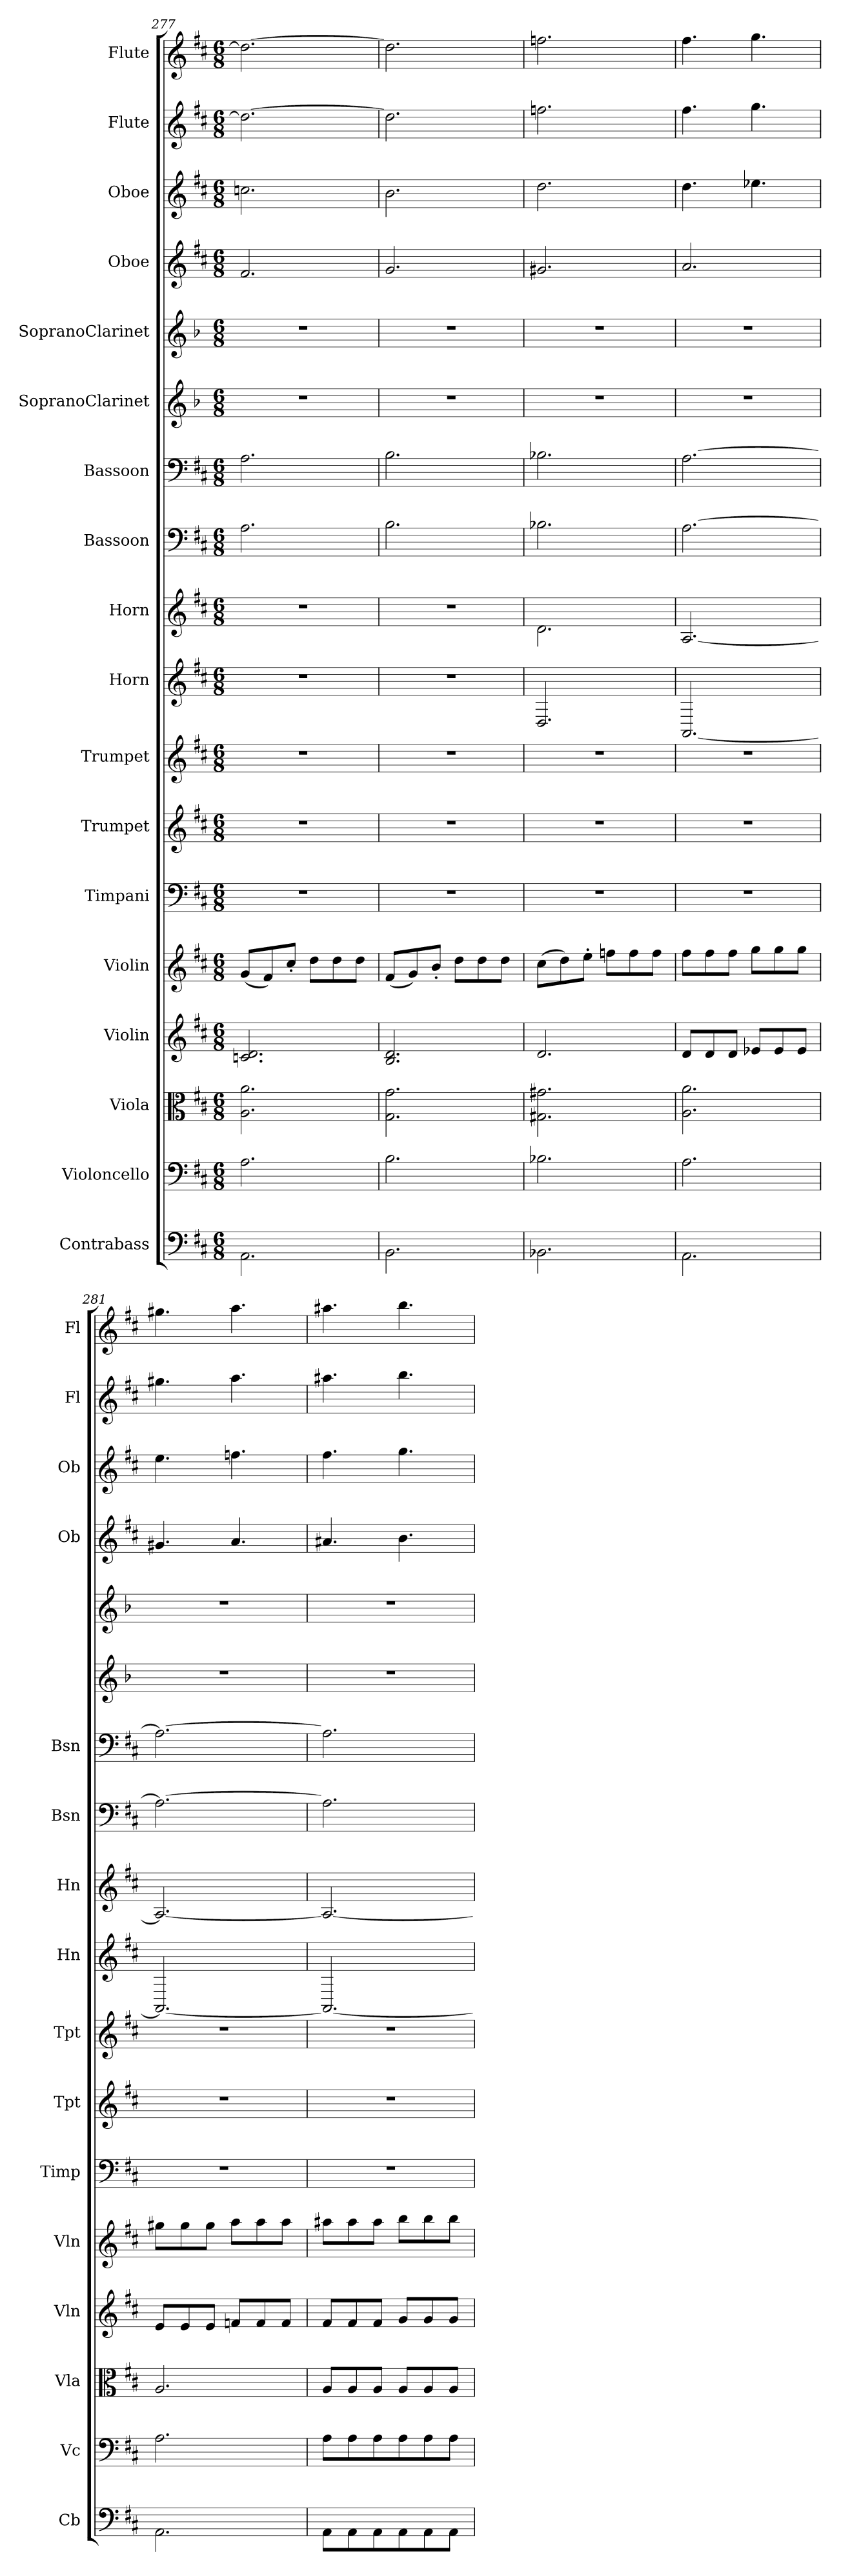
**kern	**kern	**kern	**kern	**kern	**kern	**kern	**kern	**kern	**kern	**kern	**kern	**kern	**kern	**kern	**kern	**kern	**kern
*part18	*part17	*part16	*part15	*part14	*part13	*part12	*part11	*part10	*part9	*part8	*part7	*part6	*part5	*part4	*part3	*part2	*part1
*staff18	*staff17	*staff16	*staff15	*staff14	*staff13	*staff12	*staff11	*staff10	*staff9	*staff8	*staff7	*staff6	*staff5	*staff4	*staff3	*staff2	*staff1
*I"Contrabass	*I"Violoncello	*I"Viola	*I"Violin	*I"Violin	*I"Timpani	*I"Trumpet	*I"Trumpet	*I"Horn	*I"Horn	*I"Bassoon	*I"Bassoon	*I"SopranoClarinet	*I"SopranoClarinet	*I"Oboe	*I"Oboe	*I"Flute	*I"Flute
*I'Cb	*I'Vc	*I'Vla	*I'Vln	*I'Vln	*I'Timp	*I'Tpt	*I'Tpt	*I'Hn	*I'Hn	*I'Bsn	*I'Bsn	*	*	*I'Ob	*I'Ob	*I'Fl	*I'Fl
*clefF4	*clefF4	*clefC3	*clefG2	*clefG2	*clefF4	*clefG2	*clefG2	*clefG2	*clefG2	*clefF4	*clefF4	*clefG2	*clefG2	*clefG2	*clefG2	*clefG2	*clefG2
*k[f#c#]	*k[f#c#]	*k[f#c#]	*k[f#c#]	*k[f#c#]	*k[f#c#]	*k[f#c#]	*k[f#c#]	*k[f#c#]	*k[f#c#]	*k[f#c#]	*k[f#c#]	*k[b-]	*k[b-]	*k[f#c#]	*k[f#c#]	*k[f#c#]	*k[f#c#]
*M6/8	*M6/8	*M6/8	*M6/8	*M6/8	*M6/8	*M6/8	*M6/8	*M6/8	*M6/8	*M6/8	*M6/8	*M6/8	*M6/8	*M6/8	*M6/8	*M6/8	*M6/8
=277	=277	=277	=277	=277	=277	=277	=277	=277	=277	=277	=277	=277	=277	=277	=277	=277	=277
2.AA\	2.A\	2.A\ 2.a\	2.cn/ 2.d/	(8g/L	2.r	2.r	2.r	2.r	2.r	2.A\	2.A\	2.r	2.r	2.f#/	2.ccn\	2.dd\_	2.dd\_
.	.	.	.	8f#/)	.	.	.	.	.	.	.	.	.	.	.	.	.
.	.	.	.	8cc#'/J	.	.	.	.	.	.	.	.	.	.	.	.	.
.	.	.	.	8dd\L	.	.	.	.	.	.	.	.	.	.	.	.	.
.	.	.	.	8dd\	.	.	.	.	.	.	.	.	.	.	.	.	.
.	.	.	.	8dd\J	.	.	.	.	.	.	.	.	.	.	.	.	.
=278	=278	=278	=278	=278	=278	=278	=278	=278	=278	=278	=278	=278	=278	=278	=278	=278	=278
2.BB\	2.B\	2.G\ 2.g\	2.B/ 2.d/	(8f#/L	2.r	2.r	2.r	2.r	2.r	2.B\	2.B\	2.r	2.r	2.g/	2.b\	2.dd\]	2.dd\]
.	.	.	.	8g/)	.	.	.	.	.	.	.	.	.	.	.	.	.
.	.	.	.	8b'/J	.	.	.	.	.	.	.	.	.	.	.	.	.
.	.	.	.	8dd\L	.	.	.	.	.	.	.	.	.	.	.	.	.
.	.	.	.	8dd\	.	.	.	.	.	.	.	.	.	.	.	.	.
.	.	.	.	8dd\J	.	.	.	.	.	.	.	.	.	.	.	.	.
=279	=279	=279	=279	=279	=279	=279	=279	=279	=279	=279	=279	=279	=279	=279	=279	=279	=279
2.BB-X\	2.B-X\	2.G#X\ 2.g#X\	2.d/	(8cc#\L	2.r	2.r	2.r	2.D/	2.d\	2.B-X\	2.B-X\	2.r	2.r	2.g#X/	2.dd\	2.ffn\	2.ffn\
.	.	.	.	8dd\)	.	.	.	.	.	.	.	.	.	.	.	.	.
.	.	.	.	8ee'\J	.	.	.	.	.	.	.	.	.	.	.	.	.
.	.	.	.	8ffn\L	.	.	.	.	.	.	.	.	.	.	.	.	.
.	.	.	.	8ff\	.	.	.	.	.	.	.	.	.	.	.	.	.
.	.	.	.	8ff\J	.	.	.	.	.	.	.	.	.	.	.	.	.
=280	=280	=280	=280	=280	=280	=280	=280	=280	=280	=280	=280	=280	=280	=280	=280	=280	=280
2.AA\	2.A\	2.A\ 2.a\	8d/L	8ff#\L	2.r	2.r	2.r	[2.AA/	[2.A/	[2.A\	[2.A\	2.r	2.r	2.a/	4.dd\	4.ff#\	4.ff#\
.	.	.	8d/	8ff#\	.	.	.	.	.	.	.	.	.	.	.	.	.
.	.	.	8d/J	8ff#\J	.	.	.	.	.	.	.	.	.	.	.	.	.
.	.	.	8e-X/L	8gg\L	.	.	.	.	.	.	.	.	.	.	4.ee-X\	4.gg\	4.gg\
.	.	.	8e-/	8gg\	.	.	.	.	.	.	.	.	.	.	.	.	.
.	.	.	8e-/J	8gg\J	.	.	.	.	.	.	.	.	.	.	.	.	.
=281	=281	=281	=281	=281	=281	=281	=281	=281	=281	=281	=281	=281	=281	=281	=281	=281	=281
2.AA\	2.A\	2.A/	8e/L	8gg#X\L	2.r	2.r	2.r	2.AA/_	2.A/_	2.A\_	2.A\_	2.r	2.r	4.g#X/	4.ee\	4.gg#X\	4.gg#X\
.	.	.	8e/	8gg#\	.	.	.	.	.	.	.	.	.	.	.	.	.
.	.	.	8e/J	8gg#\J	.	.	.	.	.	.	.	.	.	.	.	.	.
.	.	.	8fn/L	8aa\L	.	.	.	.	.	.	.	.	.	4.a/	4.ffn\	4.aa\	4.aa\
.	.	.	8f/	8aa\	.	.	.	.	.	.	.	.	.	.	.	.	.
.	.	.	8f/J	8aa\J	.	.	.	.	.	.	.	.	.	.	.	.	.
=282	=282	=282	=282	=282	=282	=282	=282	=282	=282	=282	=282	=282	=282	=282	=282	=282	=282
8AA\L	8A\L	8A/L	8f#/L	8aa#X\L	2.r	2.r	2.r	2.AA/_	2.A/_	2.A\]	2.A\]	2.r	2.r	4.a#X/	4.ff#\	4.aa#X\	4.aa#X\
8AA\	8A\	8A/	8f#/	8aa#\	.	.	.	.	.	.	.	.	.	.	.	.	.
8AA\	8A\	8A/J	8f#/J	8aa#\J	.	.	.	.	.	.	.	.	.	.	.	.	.
8AA\	8A\	8A/L	8g/L	8bb\L	.	.	.	.	.	.	.	.	.	4.b\	4.gg\	4.bb\	4.bb\
8AA\	8A\	8A/	8g/	8bb\	.	.	.	.	.	.	.	.	.	.	.	.	.
8AA\J	8A\J	8A/J	8g/J	8bb\J	.	.	.	.	.	.	.	.	.	.	.	.	.
=	=	=	=	=	=	=	=	=	=	=	=	=	=	=	=	=	=
*-	*-	*-	*-	*-	*-	*-	*-	*-	*-	*-	*-	*-	*-	*-	*-	*-	*-
